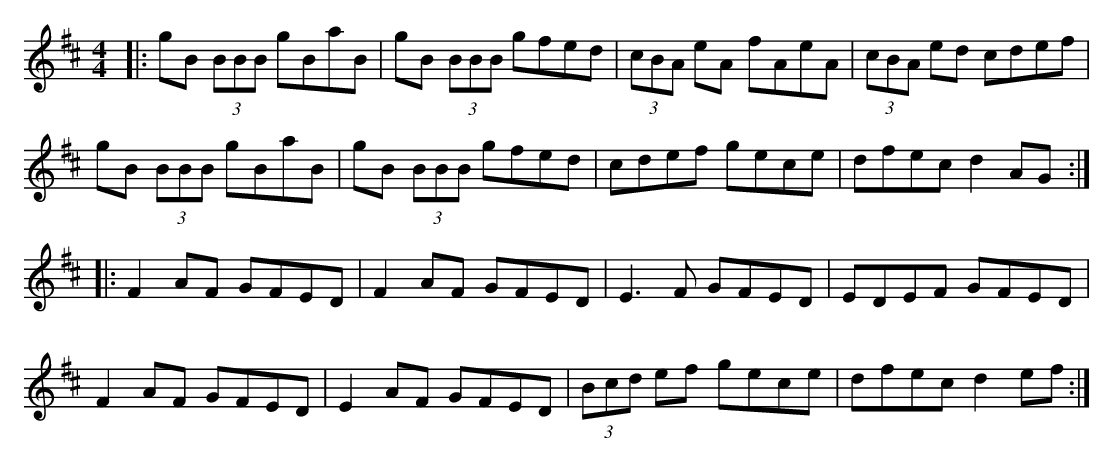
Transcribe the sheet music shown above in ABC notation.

X:1
M:4/4
K:D
|:gB (3BBB gBaB|gB (3BBB gfed|(3cBA eA fAeA|(3cBA ed cdef|
gB (3BBB gBaB|gB (3BBB gfed|cdef gece|dfec d2 AG:|
|:F2 AF GFED|F2 AF GFED|E3 F GFED|EDEF GFED|
F2 AF GFED|E2 AF GFED|(3Bcd ef gece|dfec d2 ef:|
